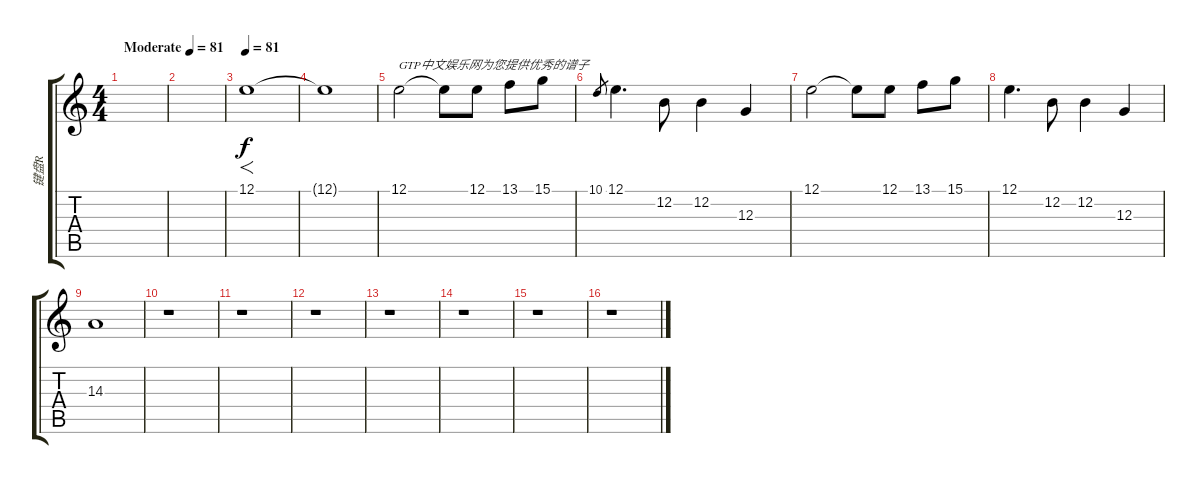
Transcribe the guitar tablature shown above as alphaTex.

\track ("键盘R" "键盘R") {instrument flute}
\staff {score tabs}
\tuning (E4 B3 G3 D3 A2 E2) {hide}
\ts (4 4)
\tempo (81 "Moderate")
\clef g2
\ks c
|
|
\tempo 81
12.1.1{f volume 12 balance 8 instrument stringensemble2} |
12.1{t}.1 |
12.1.2{txt "GTP中文娱乐网为您提供优秀的谱子" instrument flute} 12.1{t}.8 12.1.8 13.1.8 15.1.8 |
10.1.8{gr} 12.1.4{d} 12.2.8 12.2.4 12.3.4 |
12.1.2 12.1{t}.8 12.1.8 13.1.8 15.1.8 |
12.1.4{d} 12.2.8 12.2.4 12.3.4 |
14.3.1 |
r.1 |
r.1 |
r.1 |
r.1 |
r.1 |
r.1 |
r.1
